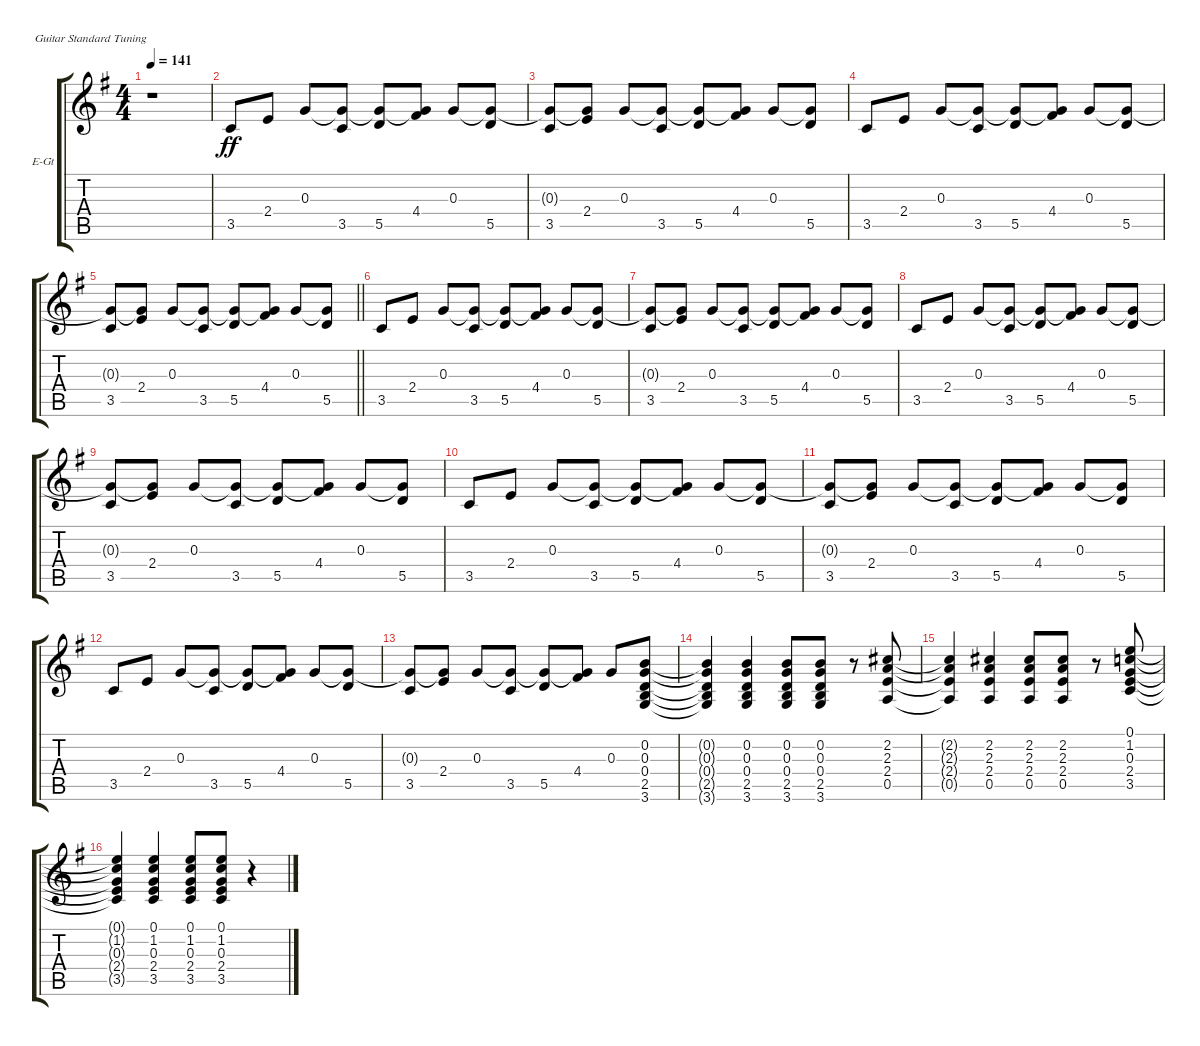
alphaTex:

\defaultSystemsLayout 4
\bracketExtendMode groupsimilarinstruments
\firstSystemTrackNameOrientation horizontal
\otherSystemsTrackNameOrientation horizontal
\track ("Electric Guitar" "E-Gt") {instrument electricguitarclean}
\staff {score tabs}
\tuning (E4 B3 G3 D3 A2 E2)
\ts (4 4)
\tempo 141
\clef g2
\scale
0.511811
\ks g
r.1{dy ff instrument electricguitarclean} |
\scale
0.244094 3.5.8 2.4.8 0.3.8 (3.5 0.3{t}).8 (5.5 0.3{t}).8 (4.4 0.3{t}).8 0.3.8 (5.5 0.3{t}).8 |
\scale
0.244094 (3.5 0.3{t}).8 (2.4 0.3{t}).8 0.3.8 (3.5 0.3{t}).8 (5.5 0.3{t}).8 (4.4 0.3{t}).8 0.3.8 (5.5 0.3{t}).8 |
\scale
0.333333 3.5.8 2.4.8 0.3.8 (3.5 0.3{t}).8 (5.5 0.3{t}).8 (4.4 0.3{t}).8 0.3.8 (5.5 0.3{t}).8 |
\scale
0.333333
\barLineRight lightlight
(3.5 0.3{t}).8 (2.4 0.3{t}).8 0.3.8 (3.5 0.3{t}).8 (5.5 0.3{t}).8 (4.4 0.3{t}).8 0.3.8 (5.5 0.3{t}).8 |
\scale
0.333333 3.5.8 2.4.8 0.3.8 (3.5 0.3{t}).8 (5.5 0.3{t}).8 (4.4 0.3{t}).8 0.3.8 (5.5 0.3{t}).8 |
\scale
0.333333 (3.5 0.3{t}).8 (2.4 0.3{t}).8 0.3.8 (3.5 0.3{t}).8 (5.5 0.3{t}).8 (4.4 0.3{t}).8 0.3.8 (5.5 0.3{t}).8 |
\scale
0.333333 3.5.8 2.4.8 0.3.8 (3.5 0.3{t}).8 (5.5 0.3{t}).8 (4.4 0.3{t}).8 0.3.8 (5.5 0.3{t}).8 |
\scale
0.333333 (3.5 0.3{t}).8 (2.4 0.3{t}).8 0.3.8 (3.5 0.3{t}).8 (5.5 0.3{t}).8 (4.4 0.3{t}).8 0.3.8 (5.5 0.3{t}).8 |
\scale
0.333333 3.5.8 2.4.8 0.3.8 (3.5 0.3{t}).8 (5.5 0.3{t}).8 (4.4 0.3{t}).8 0.3.8 (5.5 0.3{t}).8 |
\scale
0.333333 (3.5 0.3{t}).8 (2.4 0.3{t}).8 0.3.8 (3.5 0.3{t}).8 (5.5 0.3{t}).8 (4.4 0.3{t}).8 0.3.8 (5.5 0.3{t}).8 |
\scale
0.333333 3.5.8 2.4.8 0.3.8 (3.5 0.3{t}).8 (5.5 0.3{t}).8 (4.4 0.3{t}).8 0.3.8 (5.5 0.3{t}).8 |
\scale
0.333333 (3.5 0.3{t}).8 (2.4 0.3{t}).8 0.3.8 (3.5 0.3{t}).8 (5.5 0.3{t}).8 (4.4 0.3{t}).8 0.3.8 (2.5 0.3 3.6 0.4 0.2).8 |
\scale
0.333333 (0.2{t} 0.3{t} 0.4{t} 2.5{t} 3.6{t}).4 (3.6 2.5 0.4 0.3 0.2).4 (3.6 2.5 0.4 0.3 0.2).8 (3.6 2.5 0.4 0.3 0.2).8 r.8 (0.5 2.4 2.3 2.2).8 |
\scale
0.333333 (2.2{t} 2.3{t} 2.4{t} 0.5{t}).4 (0.5 2.4 2.3 2.2).4 (0.5 2.4 2.3 2.2).8 (0.5 2.4 2.3 2.2).8 r.8 (3.5 2.4 0.3 1.2 0.1).8 |
\scale
0.333333 (0.1{t} 1.2{t} 0.3{t} 2.4{t} 3.5{t}).4 (3.5 2.4 0.3 1.2 0.1).4 (3.5 2.4 0.3 1.2 0.1).8 (3.5 2.4 0.3 1.2 0.1).8 r.4
